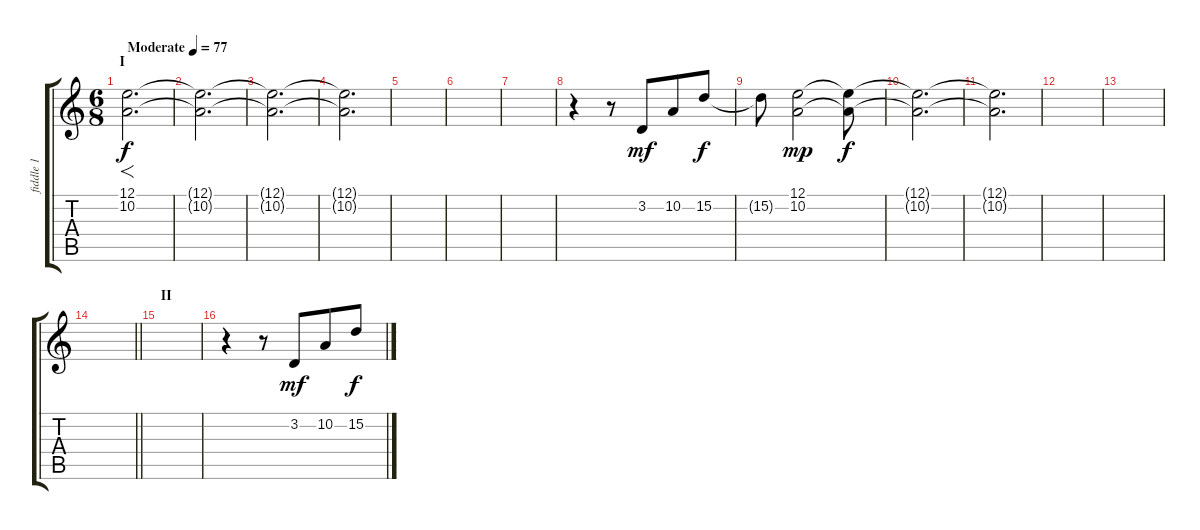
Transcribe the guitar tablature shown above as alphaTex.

\track ("fiddle 1" "fiddle 1") {instrument pad6metallic}
\staff {score tabs}
\tuning (E4 B3 G3 D3 A2 E2) {hide}
\ts (6 8)
\section ("" "I")
\tempo (77 "Moderate")
\clef g2
\ks c
(12.1 10.2).2{f d dy f instrument pad6metallic} |
(12.1{t} 10.2{t}).2{d} |
(12.1{t} 10.2{t}).2{d volume 0} |
(12.1{t} 10.2{t}).2{d} |
|
|
|
r.4 r.8 3.2.8{dy mf} 10.2.8 15.2.8{dy f} |
15.2{t}.8 (12.1 10.2).2{dy mp} (12.1{t} 10.2{t}).8{dy f} |
(12.1{t} 10.2{t}).2{d volume 0} |
(12.1{t} 10.2{t}).2{d} |
|
|
\barLineRight lightlight
|
\section ("" "II")
|
r.4{volume 16} r.8 3.2.8{dy mf} 10.2.8 15.2.8{dy f}
